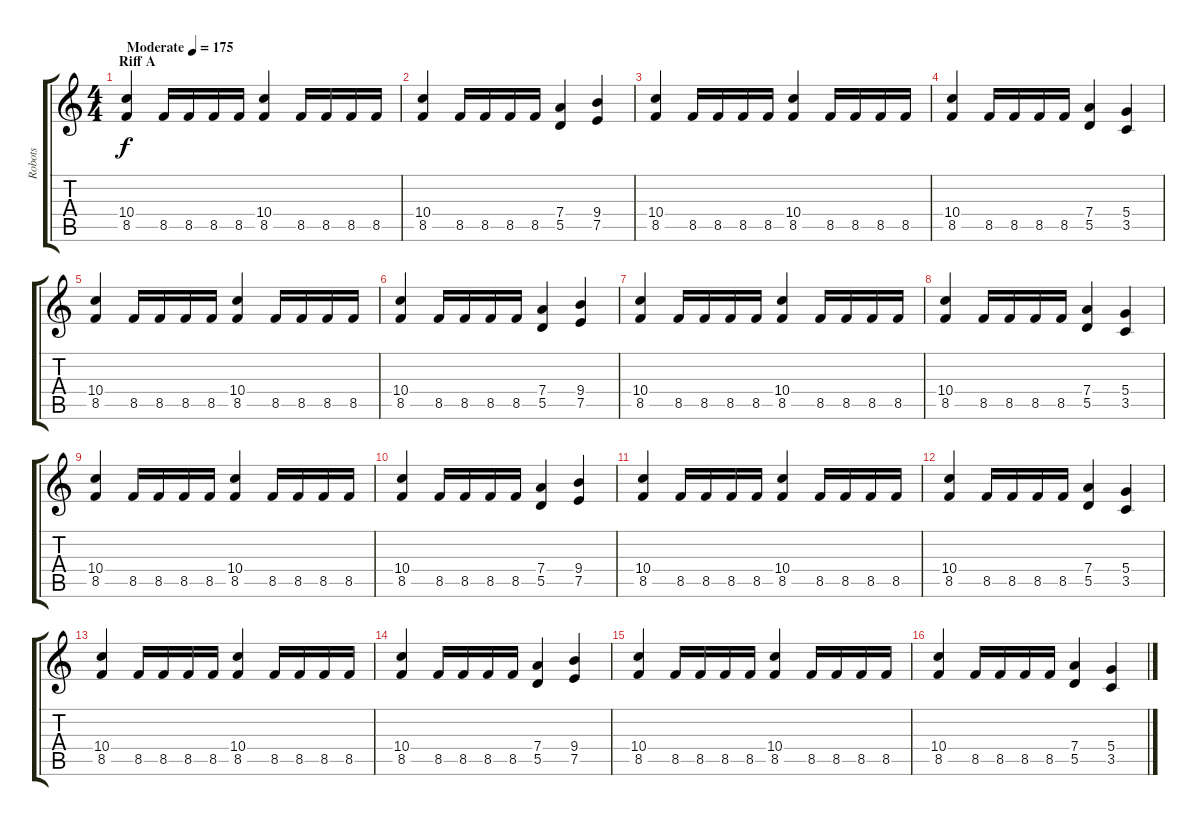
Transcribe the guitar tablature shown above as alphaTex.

\track ("Robots" "Robots") {instrument overdrivenguitar}
\staff {score tabs}
\tuning (E4 B3 G3 D3 A2 E2) {hide}
\ts (4 4)
\section ("" "Riff A")
\tempo (175 "Moderate")
\clef g2
\ks c
(10.4 8.5).4{dy f instrument overdrivenguitar} 8.5.16 8.5.16 8.5.16 8.5.16 (10.4 8.5).4 8.5.16 8.5.16 8.5.16 8.5.16 |
(10.4 8.5).4 8.5.16 8.5.16 8.5.16 8.5.16 (7.4 5.5).4 (9.4 7.5).4 |
(10.4 8.5).4 8.5.16 8.5.16 8.5.16 8.5.16 (10.4 8.5).4 8.5.16 8.5.16 8.5.16 8.5.16 |
(10.4 8.5).4 8.5.16 8.5.16 8.5.16 8.5.16 (7.4 5.5).4 (5.4 3.5).4 |
(10.4 8.5).4 8.5.16 8.5.16 8.5.16 8.5.16 (10.4 8.5).4 8.5.16 8.5.16 8.5.16 8.5.16 |
(10.4 8.5).4 8.5.16 8.5.16 8.5.16 8.5.16 (7.4 5.5).4 (9.4 7.5).4 |
(10.4 8.5).4 8.5.16 8.5.16 8.5.16 8.5.16 (10.4 8.5).4 8.5.16 8.5.16 8.5.16 8.5.16 |
(10.4 8.5).4 8.5.16 8.5.16 8.5.16 8.5.16 (7.4 5.5).4 (5.4 3.5).4 |
(10.4 8.5).4 8.5.16 8.5.16 8.5.16 8.5.16 (10.4 8.5).4 8.5.16 8.5.16 8.5.16 8.5.16 |
(10.4 8.5).4 8.5.16 8.5.16 8.5.16 8.5.16 (7.4 5.5).4 (9.4 7.5).4 |
(10.4 8.5).4 8.5.16 8.5.16 8.5.16 8.5.16 (10.4 8.5).4 8.5.16 8.5.16 8.5.16 8.5.16 |
(10.4 8.5).4 8.5.16 8.5.16 8.5.16 8.5.16 (7.4 5.5).4 (5.4 3.5).4 |
(10.4 8.5).4 8.5.16 8.5.16 8.5.16 8.5.16 (10.4 8.5).4 8.5.16 8.5.16 8.5.16 8.5.16 |
(10.4 8.5).4 8.5.16 8.5.16 8.5.16 8.5.16 (7.4 5.5).4 (9.4 7.5).4 |
(10.4 8.5).4 8.5.16 8.5.16 8.5.16 8.5.16 (10.4 8.5).4 8.5.16 8.5.16 8.5.16 8.5.16 |
(10.4 8.5).4 8.5.16 8.5.16 8.5.16 8.5.16 (7.4 5.5).4 (5.4 3.5).4
